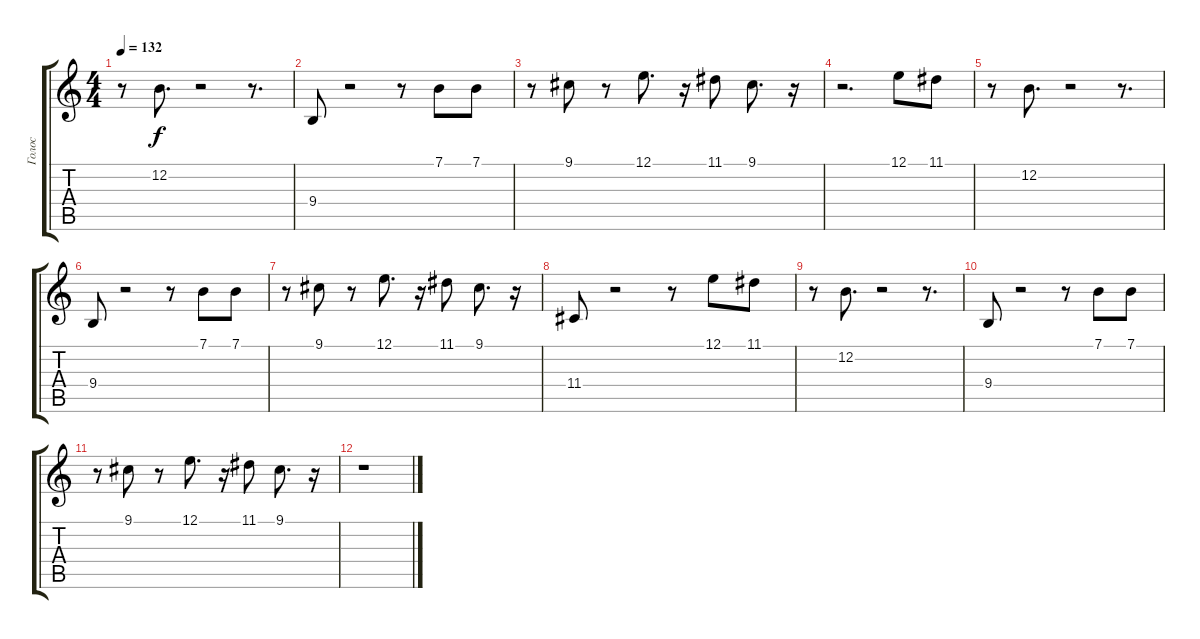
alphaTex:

\track ("Голос" "Голос") {instrument lead2sawtooth}
\staff {score tabs}
\tuning (E4 B3 G3 D3 A2 E2) {hide}
\ts (4 4)
\tempo 132
\clef g2
\ks c
r.8{dy f} 12.2.8{d} r.2 r.8{d} |
9.4.8 r.2 r.8 7.1.8 7.1.8 |
r.8 9.1.8 r.8 12.1.8{d} r.16 11.1.8 9.1.8{d} r.16 |
r.2{d} 12.1.8 11.1.8 |
r.8 12.2.8{d} r.2 r.8{d} |
9.4.8 r.2 r.8 7.1.8 7.1.8 |
r.8 9.1.8 r.8 12.1.8{d} r.16 11.1.8 9.1.8{d} r.16 |
11.4.8 r.2 r.8 12.1.8 11.1.8 |
r.8 12.2.8{d} r.2 r.8{d} |
9.4.8 r.2 r.8 7.1.8 7.1.8 |
r.8 9.1.8 r.8 12.1.8{d} r.16 11.1.8 9.1.8{d} r.16 |
r.1
